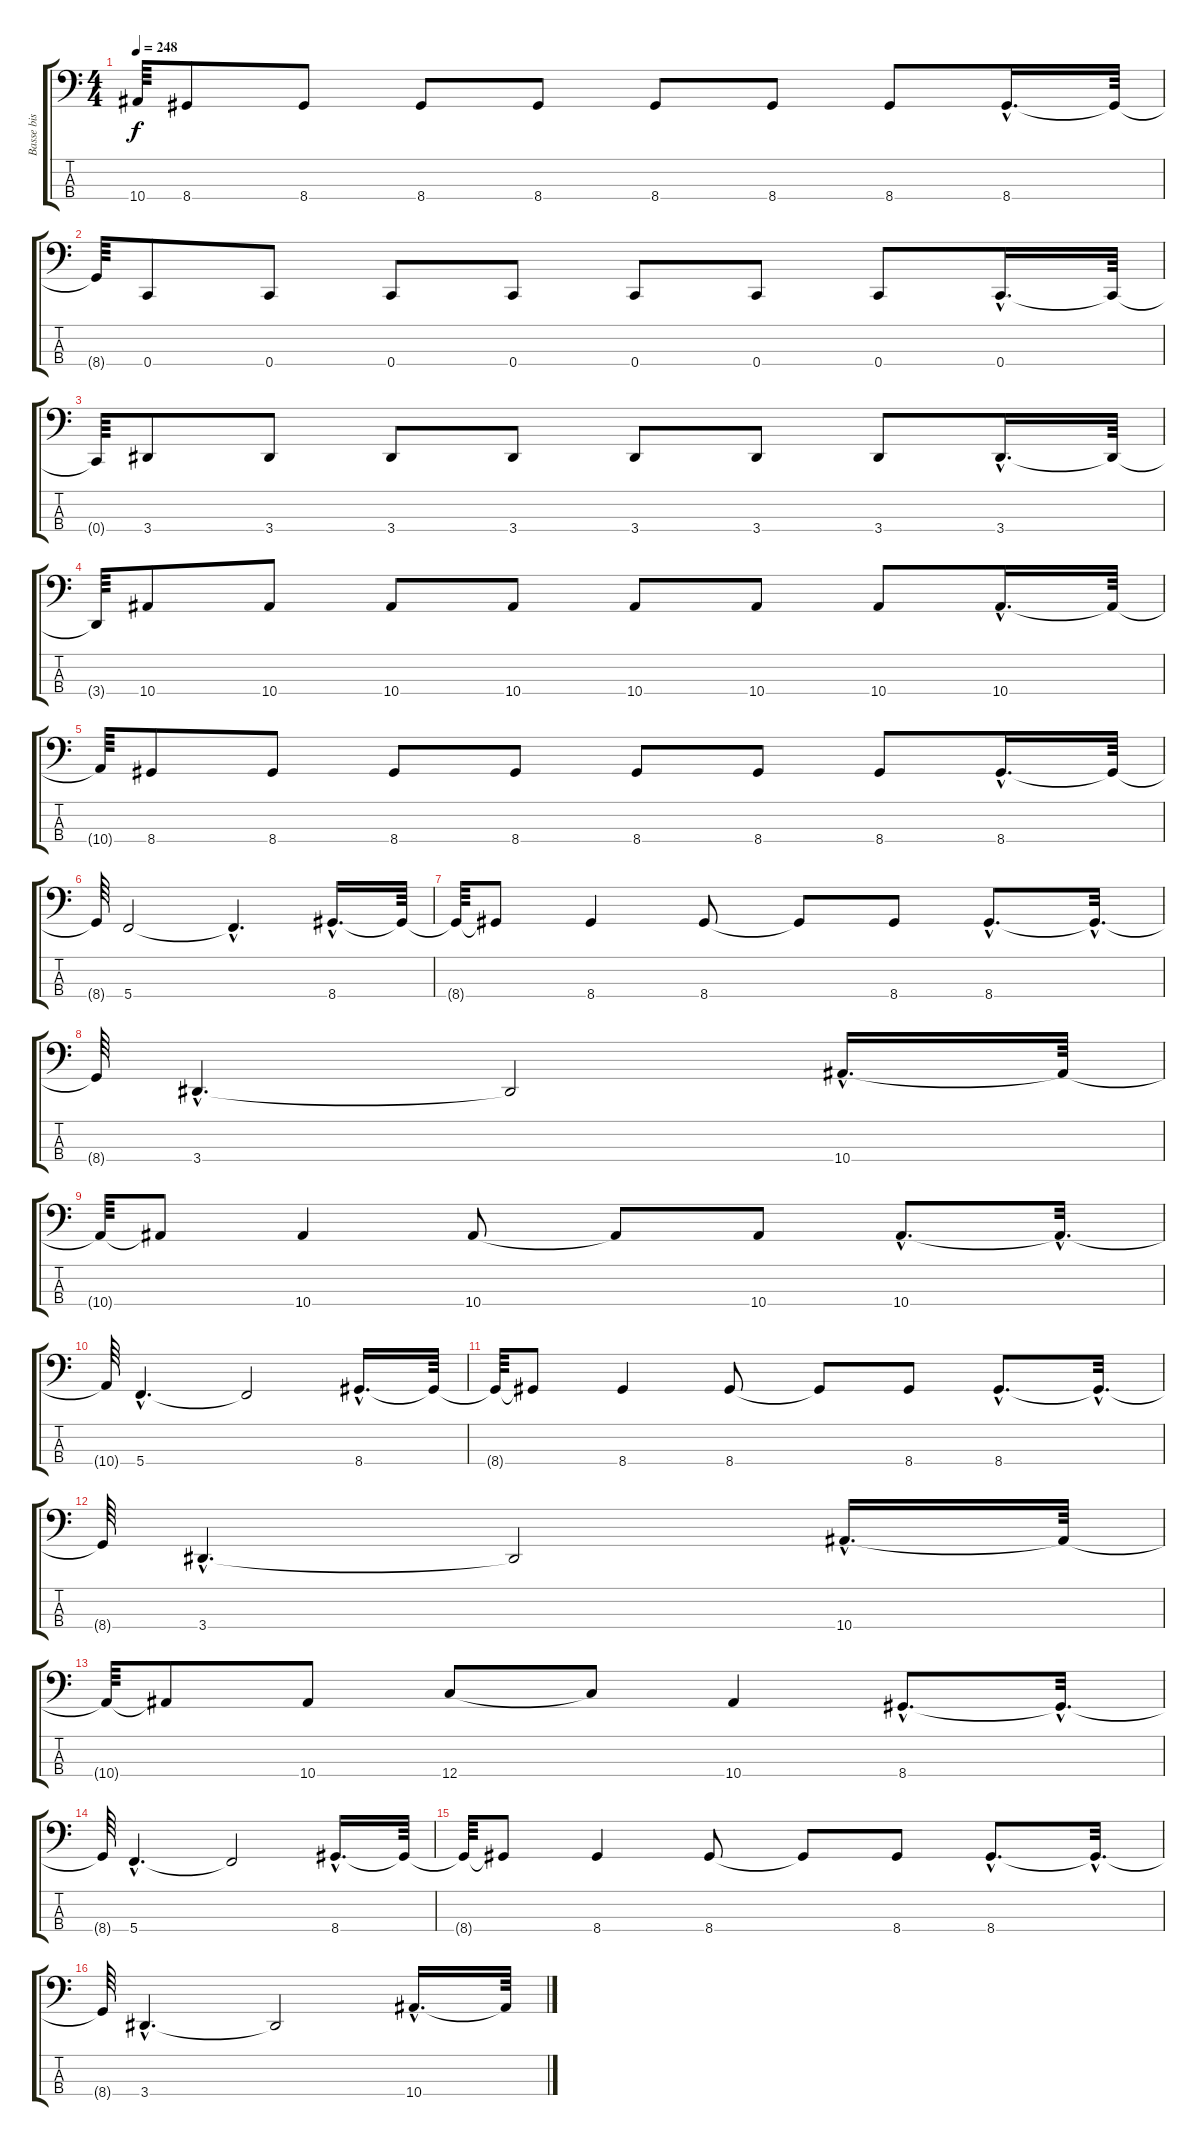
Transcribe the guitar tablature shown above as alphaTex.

\track ("Basse bis Dr-C" "Basse bis ") {instrument synthbass2}
\staff {score tabs}
\tuning (F2 C2 G1 C1) {hide}
\ts (4 4)
\tempo 248
\clef f4
\ks c
10.4{t}.64{dy f} 8.4.8 8.4.8 8.4.8 8.4.8 8.4.8 8.4.8 8.4.8 8.4{hac}.16{d} 8.4{t}.64 |
8.4{t}.64 0.4.8 0.4.8 0.4.8 0.4.8 0.4.8 0.4.8 0.4.8 0.4{hac}.16{d} 0.4{t}.64 |
0.4{t}.64 3.4.8 3.4.8 3.4.8 3.4.8 3.4.8 3.4.8 3.4.8 3.4{hac}.16{d} 3.4{t}.64 |
3.4{t}.64 10.4.8 10.4.8 10.4.8 10.4.8 10.4.8 10.4.8 10.4.8 10.4{hac}.16{d} 10.4{t}.64 |
10.4{t}.64 8.4.8 8.4.8 8.4.8 8.4.8 8.4.8 8.4.8 8.4.8 8.4{hac}.16{d} 8.4{t}.64 |
8.4{t}.64 5.4.2 5.4{hac t}.4{d} 8.4{hac}.16{d} 8.4{t}.64 |
8.4{t}.64 8.4{t}.8 8.4.4 8.4.8 8.4{t}.8 8.4.8 8.4{hac}.8{d} 8.4{hac t}.32{d} |
8.4{t}.64 3.4{hac}.4{d} 3.4{t}.2 10.4{hac}.16{d} 10.4{t}.64 |
10.4{t}.64 10.4{t}.8 10.4.4 10.4.8 10.4{t}.8 10.4.8 10.4{hac}.8{d} 10.4{hac t}.32{d} |
10.4{t}.64 5.4{hac}.4{d} 5.4{t}.2 8.4{hac}.16{d} 8.4{t}.64 |
8.4{t}.64 8.4{t}.8 8.4.4 8.4.8 8.4{t}.8 8.4.8 8.4{hac}.8{d} 8.4{hac t}.32{d} |
8.4{t}.64 3.4{hac}.4{d} 3.4{t}.2 10.4{hac}.16{d} 10.4{t}.64 |
10.4{t}.64 10.4{t}.8 10.4.8 12.4.8 12.4{t}.8 10.4.4 8.4{hac}.8{d} 8.4{hac t}.32{d} |
8.4{t}.64 5.4{hac}.4{d} 5.4{t}.2 8.4{hac}.16{d} 8.4{t}.64 |
8.4{t}.64 8.4{t}.8 8.4.4 8.4.8 8.4{t}.8 8.4.8 8.4{hac}.8{d} 8.4{hac t}.32{d} |
8.4{t}.64 3.4{hac}.4{d} 3.4{t}.2 10.4{hac}.16{d} 10.4{t}.64
